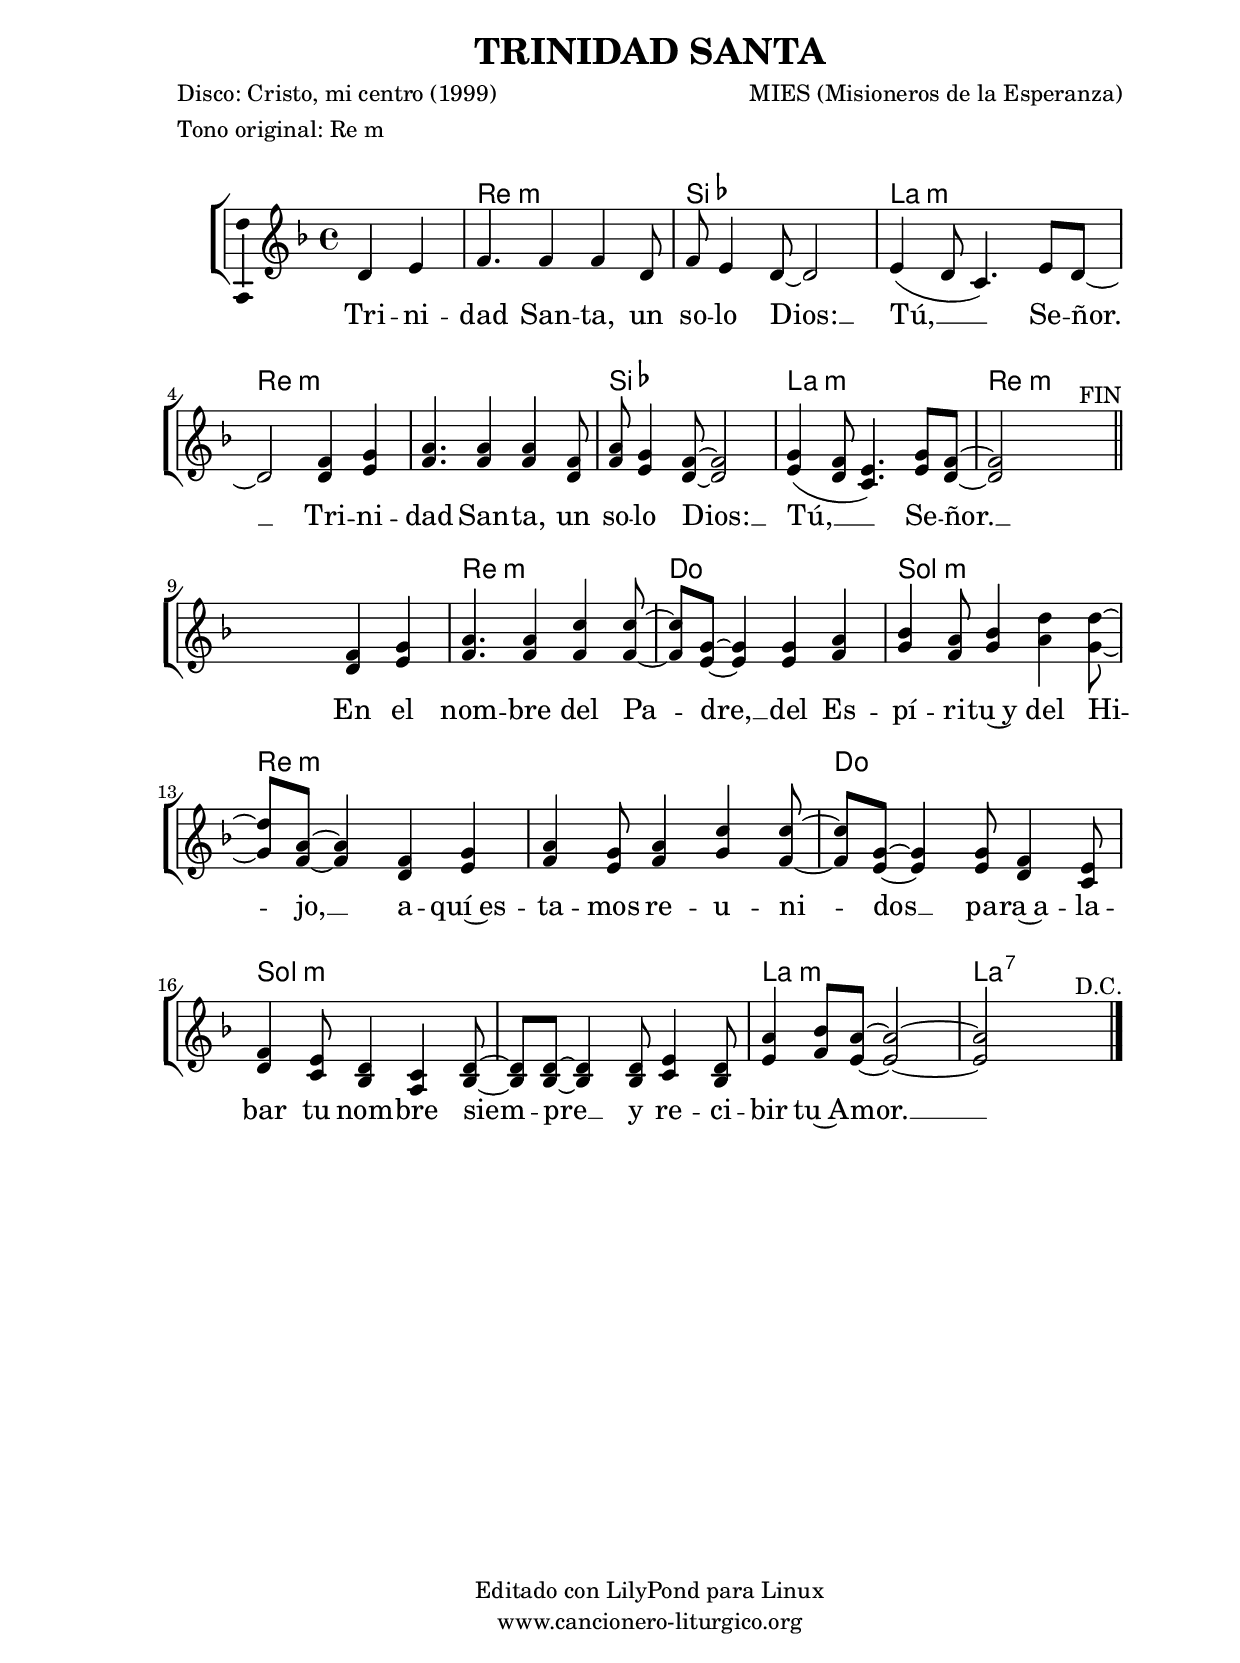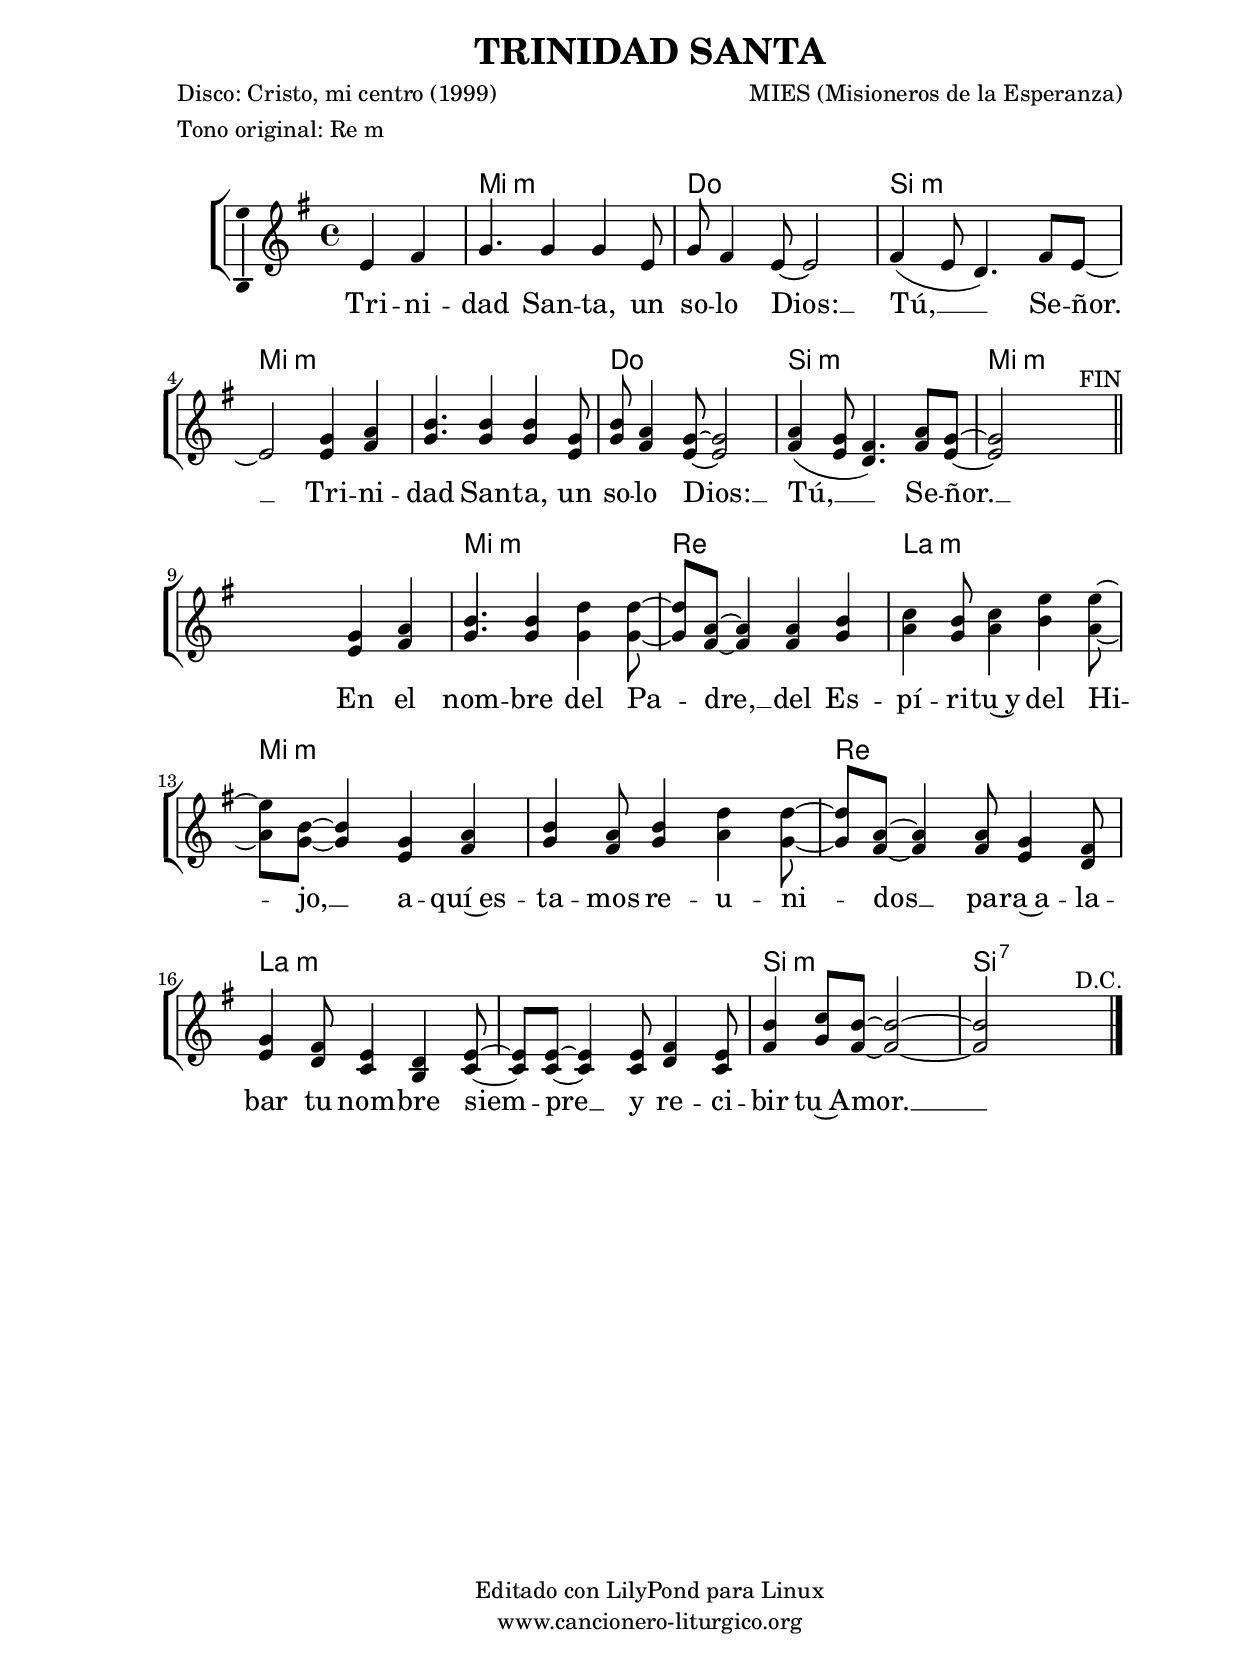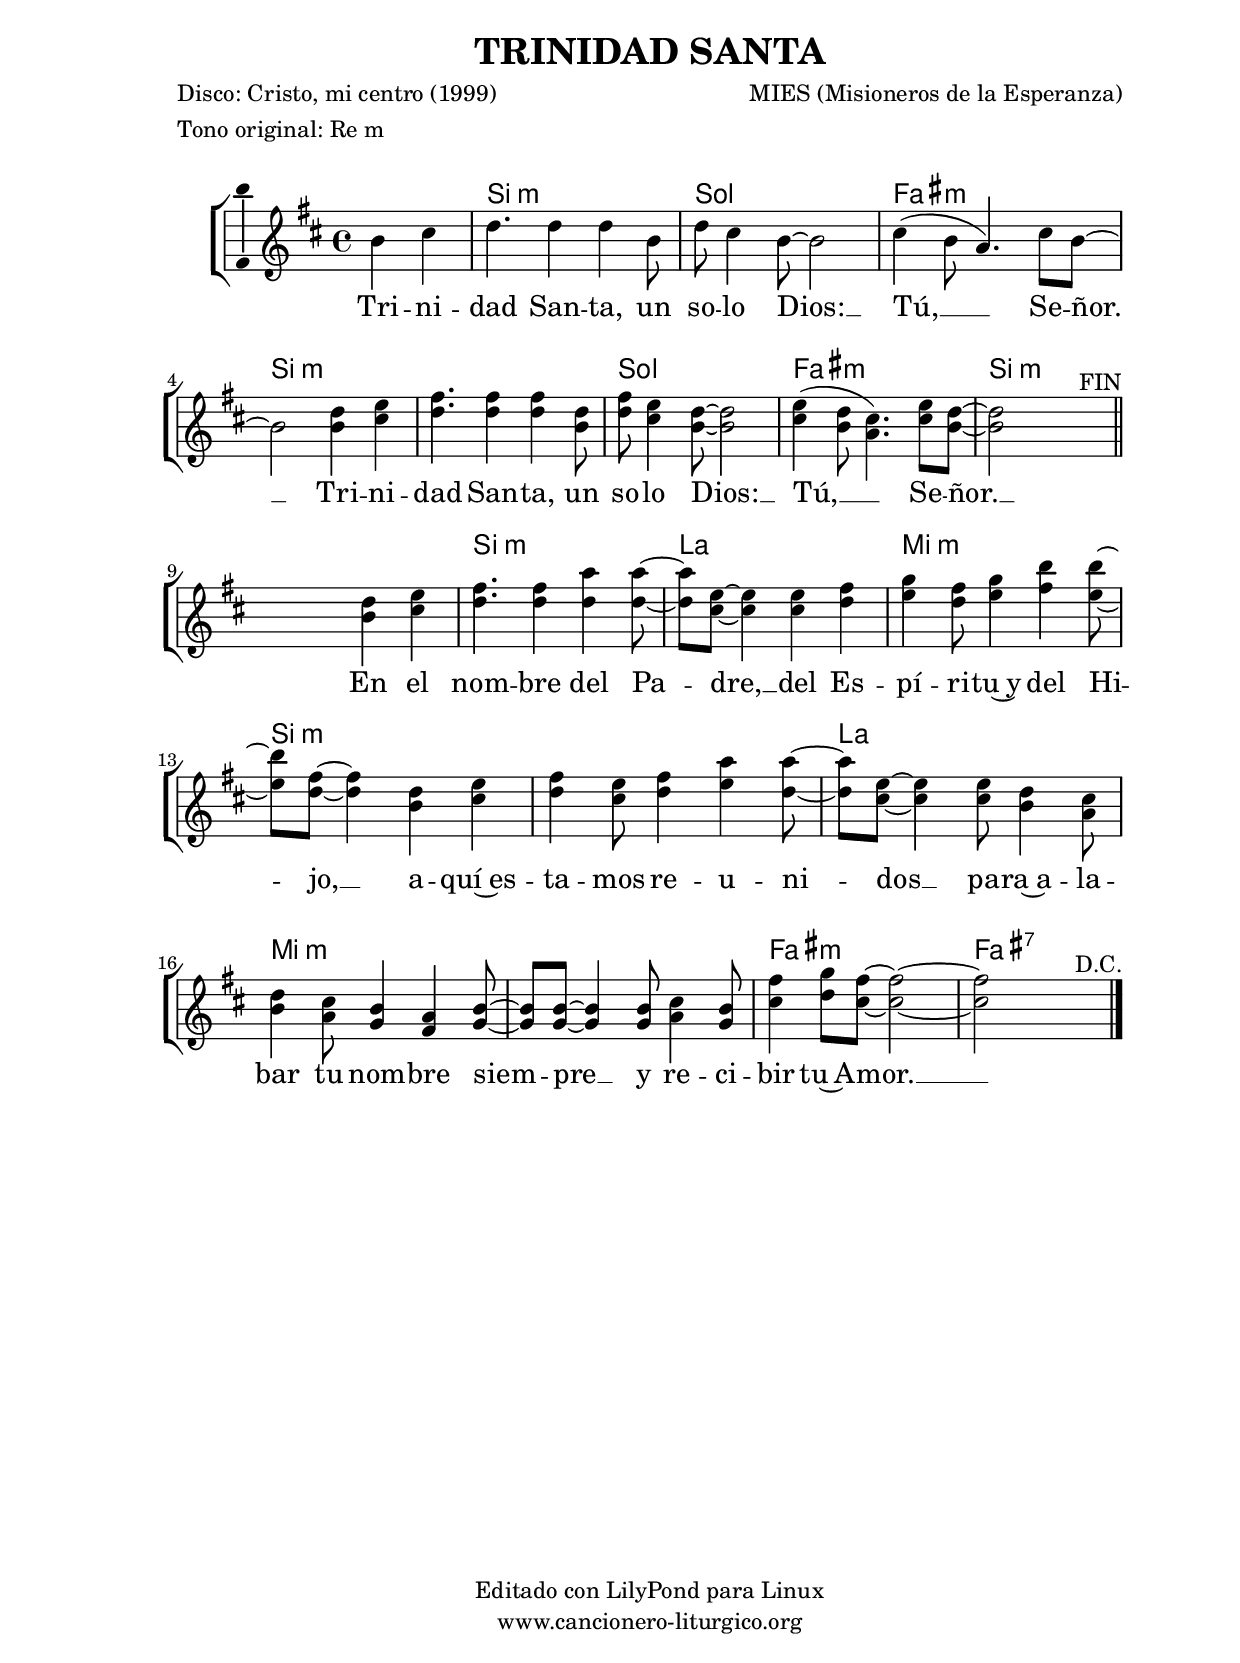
%
%para convertir .midi en .wav:
%timidity filename.midi -Ow -o finename.wav
%
%
%Para convertir de .wav a .mp3:
%lame -h -m j filename.wav
%
%
%para escuchar el midi:
%timidity nombrefichero.midi
%

italicas=\override LyricText #'font-shape = #'italic
normal=\override LyricText #'font-shape = #'normal

%versión de lilypond para la que se ha escrito esta partitura:
\version "2.16.0"

	%Tamaño papel
	#(set-default-paper-size "a4")
	%Tamaño partitura
	#(set-global-staff-size 20)
	%No responde al pulsar sobre una nota
	#(ly:set-option 'point-and-click #f)

%parámetros del encabezamiento:
\header {
	title = "TRINIDAD SANTA"
	subtitle = ""
	composer = "MIES (Misioneros de la Esperanza)"
	poet = "Disco: Cristo, mi centro (1999)"
	meter = "Tono original: Re m"
	arranger = ""
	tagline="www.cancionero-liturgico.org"
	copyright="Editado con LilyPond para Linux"
	}

%parámetros asociados al papel:
\paper  {
	oddHeaderMarkup = \markup {\fill-line { \on-the-fly #not-first-page \fromproperty #'header:title \on-the-fly #not-first-page \fromproperty #'header:composer }}
	evenHeaderMarkup = \markup {\fill-line { \fromproperty #'header:composer \fromproperty #'header:title }}
	#(set-paper-size "a4")
	print-page-number = ##f
	first-page-number = 1
	print-first-page-number = ##f
%	head-separation = 3.0 \cm
	top-margin = 2.0 \cm
	bottom-margin = 0.5\cm
%%%	bottom-margin = -1.0\cm
	left-margin = 3.0 \cm
	line-width = 16.0 \cm 
	indent = 8\mm
	interscoreline = 2.\mm
	between-system-space = 15\mm
%	para que las partituras no llenen la hoja:
	ragged-bottom = ##t
%	idem para la última hoja:
	ragged-last-bottom = ##f
%	para que las partituras llenen el ancho del papel:
	ragged-last = ##f
	after-title-space = 2.5 \cm
%page-count=1
%system-count=8

	%Flexible Vertical Spacing
%	markup-markup-spacing =
%	#'((basic-distance . 15) (minimum-distance . 15) (padding . 3))
	markup-system-spacing =
	#'((basic-distance . 15) (minimum-distance . 15) (padding . 3))
	system-system-spacing =
	#'((basic-distance . 15) (minimum-distance . 15) (padding . 3))
	score-system-spacing =
	#'((basic-distance . 15) (minimum-distance . 15) (padding . 5))
%	top-system-spacing = % header
%	#'((basic-distance . 8) (minimum-distance . 0) (padding . 0))
%	top-markup-spacing =
%	#'((basic-distance . 20) (minimum-distance . 20) (padding . 0))
	last-bottom-spacing = % footer
	#'((basic-distance . 5) (minimum-distance . 5) (padding . 0))
%	score-markup-spacing =
%	#'((basic-distance . 16) (minimum-distance . 13) (padding . 0))

	}


%parámetros que afectan a toda la partitura:
global =  {
	%clave de sol (G):
	\clef G
	%armadura:
%	\transpose f d
	\key d \minor
	\tempo 4=135
	\set Score.tempoHideNote = ##t
	}


acordes = {
	\italianChords
	\chordmode {
%	\transpose f d
{

s2
d1:m bes a:m d:m
d1:m bes a:m d2:m
s2
s1
\once \set chordChanges = ##f
d1:m c g:m d:m
d1:m c g:m g:m a:m a:7

	}
	}
}



melodia = 
%	\transpose f d
{
\time 4/4

\relative c'{

\partial2
d4 e
f4. f4 f d8
f8 e4 d8~d2
e4 (d8 c4.) e8 d~
d2 
<d f>4 <e g>
<f a>4. <f a>4 <f a> <d f>8
<f a>8 <e g>4 <d f>8~<d f>2
<e g>4 (<d f>8 <c e>4.) <e g>8 <d f>~
<d f>2
s2^"     FIN"

\bar "||"
\break

s2
<d f>4 <e g>
<f a>4. <f a>4 <f c'> <f c'>8~
<f c'>8 <e g>8~<e g>4 <e g>4 <f a>
<g bes>4 <f a>8 <g bes>4 <a d> <g d'>8~
<g d'>8 <f a>8~<f a>4 <d f>4 <e g>
<f a>4 <e g>8 <f a>4 <g c> <f c'>8~
<f c'>8 <e g>8~<e g>4 <e g>8 <d f>4 <c e>8
<d f>4 <c e>8 <bes d>4 <a c> <bes d>8~
<bes d>8 <bes d>8~<bes d>4 <bes d>8 <c e>4 <bes d>8
<e a>4 <f bes>8 <e a>~<e a>2~
<e a>2
s2^"     D.C."

\bar "|."

}
}


texto = \lyricmode {

Tri -- ni -- dad San -- ta, 
un so -- lo Dios: __ Tú, __ Se -- ñor. __
Tri -- ni -- dad San -- ta, 
un so -- lo Dios: __ Tú, __ Se -- ñor. __

En el nom -- bre del Pa -- dre, __
del Es -- pí -- ri -- tu~y del Hi -- jo, __
a -- quí~es -- ta -- mos re -- u -- ni -- dos __
pa -- ra~a -- la -- bar tu nom -- bre siem -- pre __
y re -- ci -- bir tu~A -- mor. __

}


acordesStaff = \context ChordNames = acordesStaff <<
	\set chordChanges = ##t
	\acordes
	>>


vozStaff = \context Voice = vozStaff
\with {\consists "Ambitus_engraver"}
<<
%	\set Staff.instrumentName = ""
%	\set Staff.shortInstrumentName = ""
%	\set Staff.midiInstrument = #"clarinet"
%	\set Staff.midiInstrument = #"cello"
	\set Staff.midiInstrument = #"flute"
%	\set Staff.midiInstrument = #"electric guitar (jazz)"
%	\set Staff.midiInstrument = #"english horn"
%	\set Staff.midiInstrument = #"violin"
%	\set Staff.midiInstrument = #"glockenspiel"
	\set Staff.midiMinimumVolume = #0.7
	\set Staff.midiMaximumVolume = #0.9
	\global
	\melodia
	>>


textoStaff = \context Lyrics = textoStaff <<
	\lyricsto vozStaff \texto
	>>


\book {
	\score {
		\context ChoirStaff {
			\override StaffGroup.SystemStartBracket #'collapse-height = #1
			\override Score.SystemStartBar #'collapse-height = #1
			<<
			\acordesStaff
			\vozStaff
			\textoStaff
			>>
			}
		\layout {
	    		\context {
				\Lyrics
				\override LyricText #'font-size = #2
				}
	   		 \context {
				\Score
				\override StaffSymbol #'staff-space = #(magstep +3)
				}
			}
		}
	\score {
		\unfoldRepeats
		\context ChoirStaff {
			<<
			\acordesStaff
			\vozStaff
			>>
			}
		\midi {
	  		\context {
	  			\Score
				tempoWholesPerMinute = #(ly:make-moment 70 4)
				}
			}
		}
	}



#(define output-suffix "C")
\book {
	\score {
		\context ChoirStaff {
			\override StaffGroup.SystemStartBracket #'collapse-height = #1
			\override Score.SystemStartBar #'collapse-height = #1
\transpose c d
			<<
			\acordesStaff
			\vozStaff
			\textoStaff
			>>
			}
		\layout {
	    		\context {
				\Lyrics
				\override LyricText #'font-size = #2
				}
	   		 \context {
				\Score
				\override StaffSymbol #'staff-space = #(magstep +3)
				}
			}
		}
	}

#(define output-suffix "S")
\book {
	\score {
		\context ChoirStaff {
			\override StaffGroup.SystemStartBracket #'collapse-height = #1
			\override Score.SystemStartBar #'collapse-height = #1
\transpose c a
			<<
			\acordesStaff
			\vozStaff
			\textoStaff
			>>
			}
		\layout {
	    		\context {
				\Lyrics
				\override LyricText #'font-size = #2
				}
	   		 \context {
				\Score
				\override StaffSymbol #'staff-space = #(magstep +3)
				}
			}
		}
	}


